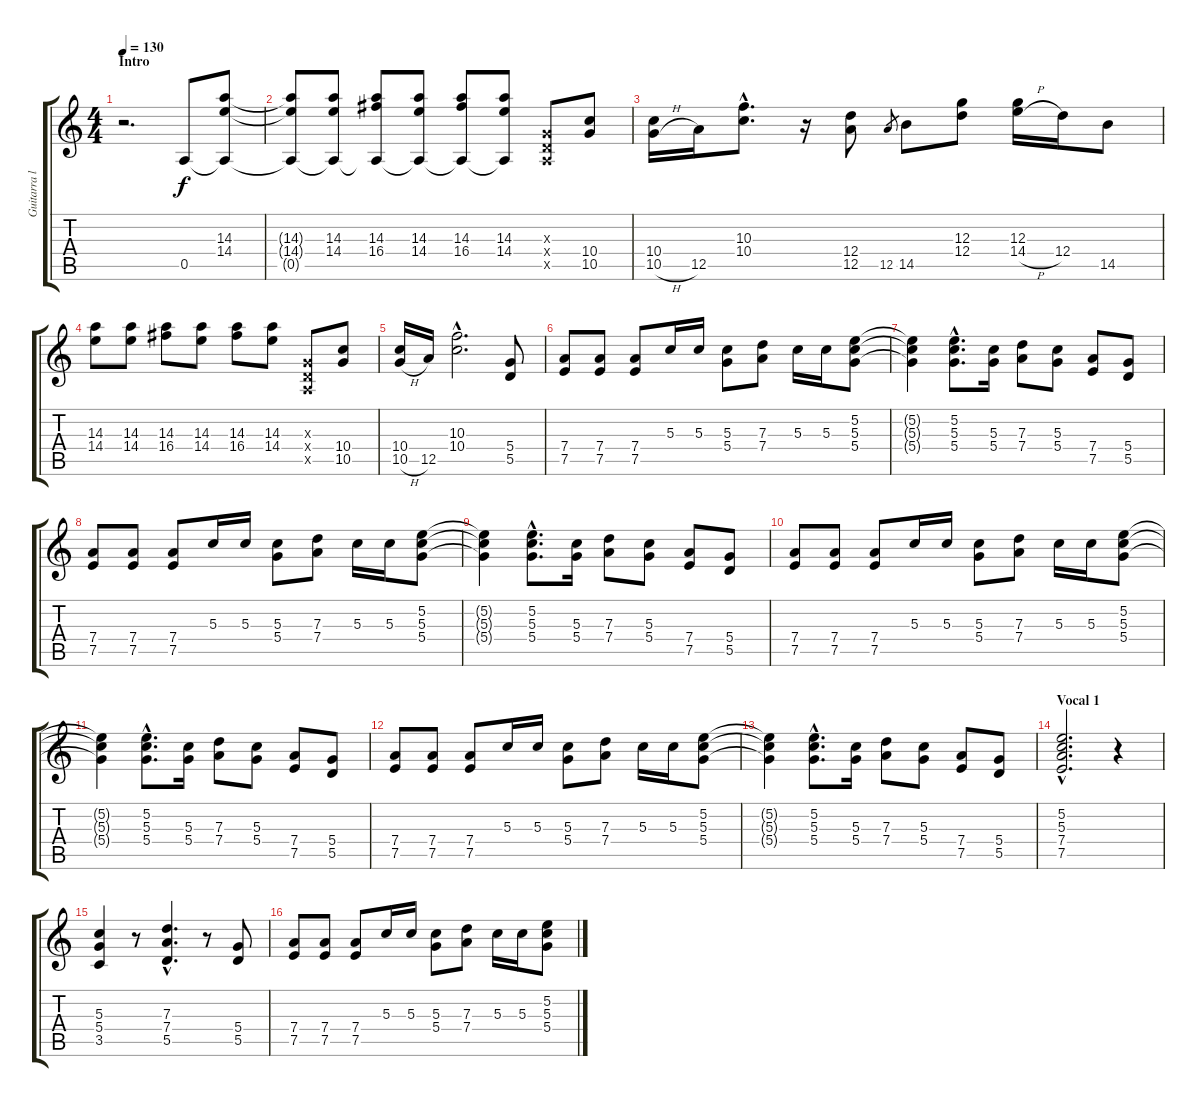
\track ("Guitarra líder" "Guitarra l") {instrument distortionguitar}
\staff {score tabs}
\tuning (E4 B3 G3 D3 A2 E2) {hide}
\ts (4 4)
\section ("" "Intro")
\tempo 130
\clef g2
\ks c
r.2{d dy f instrument distortionguitar} 0.5.8 (14.3 14.4 0.5{t}).8 |
(14.3{t} 14.4{t} 0.5{t}).8 (14.3 14.4 0.5{t}).8 (14.3 16.4 0.5{t}).8 (14.3 14.4 0.5{t}).8 (14.3 16.4 0.5{t}).8 (14.3 14.4 0.5{t}).8 (0.3{x} 0.4{x} 0.5{x}).8 (10.4 10.5).8 |
(10.4 10.5{h}).16 12.5.16 (10.3{hac} 10.4{hac}).8{d} r.16 (12.4 12.5).8 12.5.8{gr} 14.5.8 (12.3 12.4).8 (12.3 14.4{h}).16 12.4.16 14.5.8 |
(14.3 14.4).8 (14.3 14.4).8 (14.3 16.4).8 (14.3 14.4).8 (14.3 16.4).8 (14.3 14.4).8 (0.3{x} 0.4{x} 0.5{x}).8 (10.4 10.5).8 |
(10.4 10.5{h}).16 12.5.16 (10.3{hac} 10.4{hac}).2{d} (5.4 5.5).8 |
(7.4 7.5).8 (7.4 7.5).8 (7.4 7.5).8 5.3.16 5.3.16 (5.3 5.4).8 (7.3 7.4).8 5.3.16 5.3.16 (5.2 5.3 5.4).8 |
(5.2{t} 5.3{t} 5.4{t}).4 (5.2{hac} 5.3{hac} 5.4{hac}).8{d} (5.3 5.4).16 (7.3 7.4).8 (5.3 5.4).8 (7.4 7.5).8 (5.4 5.5).8 |
(7.4 7.5).8 (7.4 7.5).8 (7.4 7.5).8 5.3.16 5.3.16 (5.3 5.4).8 (7.3 7.4).8 5.3.16 5.3.16 (5.2 5.3 5.4).8 |
(5.2{t} 5.3{t} 5.4{t}).4 (5.2{hac} 5.3{hac} 5.4{hac}).8{d} (5.3 5.4).16 (7.3 7.4).8 (5.3 5.4).8 (7.4 7.5).8 (5.4 5.5).8 |
(7.4 7.5).8 (7.4 7.5).8 (7.4 7.5).8 5.3.16 5.3.16 (5.3 5.4).8 (7.3 7.4).8 5.3.16 5.3.16 (5.2 5.3 5.4).8 |
(5.2{t} 5.3{t} 5.4{t}).4 (5.2{hac} 5.3{hac} 5.4{hac}).8{d} (5.3 5.4).16 (7.3 7.4).8 (5.3 5.4).8 (7.4 7.5).8 (5.4 5.5).8 |
(7.4 7.5).8 (7.4 7.5).8 (7.4 7.5).8 5.3.16 5.3.16 (5.3 5.4).8 (7.3 7.4).8 5.3.16 5.3.16 (5.2 5.3 5.4).8 |
(5.2{t} 5.3{t} 5.4{t}).4 (5.2{hac} 5.3{hac} 5.4{hac}).8{d} (5.3 5.4).16 (7.3 7.4).8 (5.3 5.4).8 (7.4 7.5).8 (5.4 5.5).8 |
\section ("" "Vocal 1")
(5.2{hac} 5.3{hac} 7.4{hac} 7.5{hac}).2{d} r.4 |
(5.3 5.4 3.5).4 r.8 (7.3{hac} 7.4{hac} 5.5{hac}).4{d} r.8 (5.4 5.5).8 |
(7.4 7.5).8 (7.4 7.5).8 (7.4 7.5).8 5.3.16 5.3.16 (5.3 5.4).8 (7.3 7.4).8 5.3.16 5.3.16 (5.2 5.3 5.4).8
